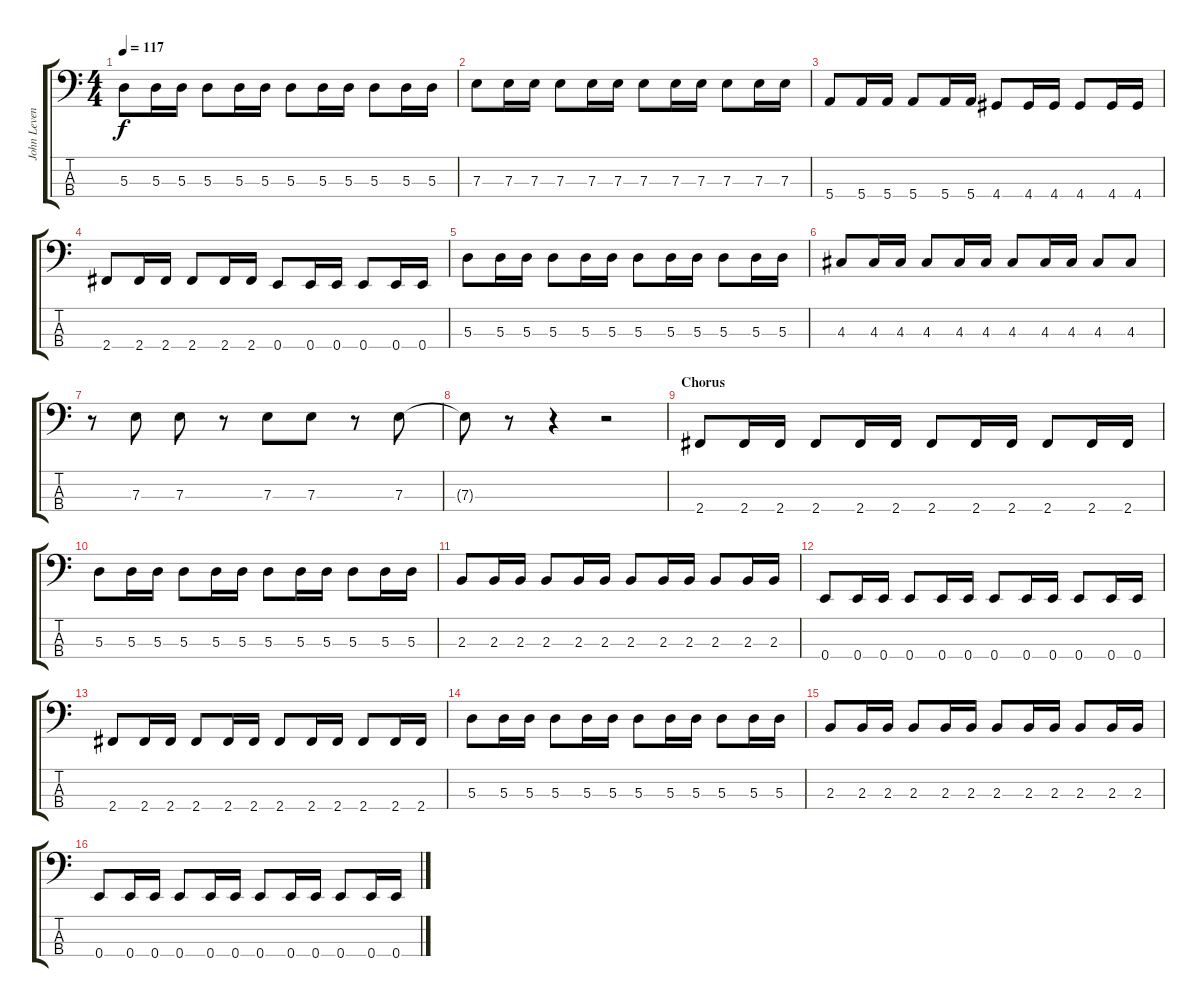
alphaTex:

\track ("John Leven (Bass)" "John Leven") {instrument electricbasspick}
\staff {score tabs}
\tuning (G2 D2 A1 E1) {hide}
\ts (4 4)
\tempo 117
\clef f4
\ks c
5.3.8{dy f} 5.3.16 5.3.16 5.3.8 5.3.16 5.3.16 5.3.8 5.3.16 5.3.16 5.3.8 5.3.16 5.3.16 |
7.3.8 7.3.16 7.3.16 7.3.8 7.3.16 7.3.16 7.3.8 7.3.16 7.3.16 7.3.8 7.3.16 7.3.16 |
5.4.8 5.4.16 5.4.16 5.4.8 5.4.16 5.4.16 4.4.8 4.4.16 4.4.16 4.4.8 4.4.16 4.4.16 |
2.4.8 2.4.16 2.4.16 2.4.8 2.4.16 2.4.16 0.4.8 0.4.16 0.4.16 0.4.8 0.4.16 0.4.16 |
5.3.8 5.3.16 5.3.16 5.3.8 5.3.16 5.3.16 5.3.8 5.3.16 5.3.16 5.3.8 5.3.16 5.3.16 |
4.3.8 4.3.16 4.3.16 4.3.8 4.3.16 4.3.16 4.3.8 4.3.16 4.3.16 4.3.8 4.3.8 |
r.8 7.3.8 7.3.8 r.8 7.3.8 7.3.8 r.8 7.3.8 |
7.3{t}.8 r.8 r.4 r.2 |
\section ("" "Chorus")
2.4.8 2.4.16 2.4.16 2.4.8 2.4.16 2.4.16 2.4.8 2.4.16 2.4.16 2.4.8 2.4.16 2.4.16 |
5.3.8 5.3.16 5.3.16 5.3.8 5.3.16 5.3.16 5.3.8 5.3.16 5.3.16 5.3.8 5.3.16 5.3.16 |
2.3.8 2.3.16 2.3.16 2.3.8 2.3.16 2.3.16 2.3.8 2.3.16 2.3.16 2.3.8 2.3.16 2.3.16 |
0.4.8 0.4.16 0.4.16 0.4.8 0.4.16 0.4.16 0.4.8 0.4.16 0.4.16 0.4.8 0.4.16 0.4.16 |
2.4.8 2.4.16 2.4.16 2.4.8 2.4.16 2.4.16 2.4.8 2.4.16 2.4.16 2.4.8 2.4.16 2.4.16 |
5.3.8 5.3.16 5.3.16 5.3.8 5.3.16 5.3.16 5.3.8 5.3.16 5.3.16 5.3.8 5.3.16 5.3.16 |
2.3.8 2.3.16 2.3.16 2.3.8 2.3.16 2.3.16 2.3.8 2.3.16 2.3.16 2.3.8 2.3.16 2.3.16 |
0.4.8 0.4.16 0.4.16 0.4.8 0.4.16 0.4.16 0.4.8 0.4.16 0.4.16 0.4.8 0.4.16 0.4.16
